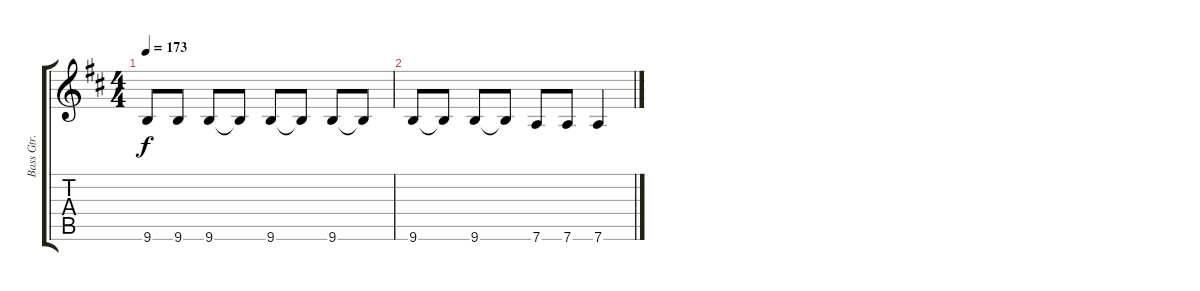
\track ("Bass Gtr." "Bass Gtr.") {instrument electricbasspick}
\staff {score tabs}
\tuning (E4 B3 G3 D3 A2 D2) {hide}
\ts (4 4)
\tempo 173
\clef g2
\ks d
9.6{t}.8{dy f} 9.6.8 9.6.8 9.6{t}.8 9.6.8 9.6{t}.8 9.6.8 9.6{t}.8 |
9.6.8 9.6{t}.8 9.6.8 9.6{t}.8 7.6.8 7.6.8 7.6.4
